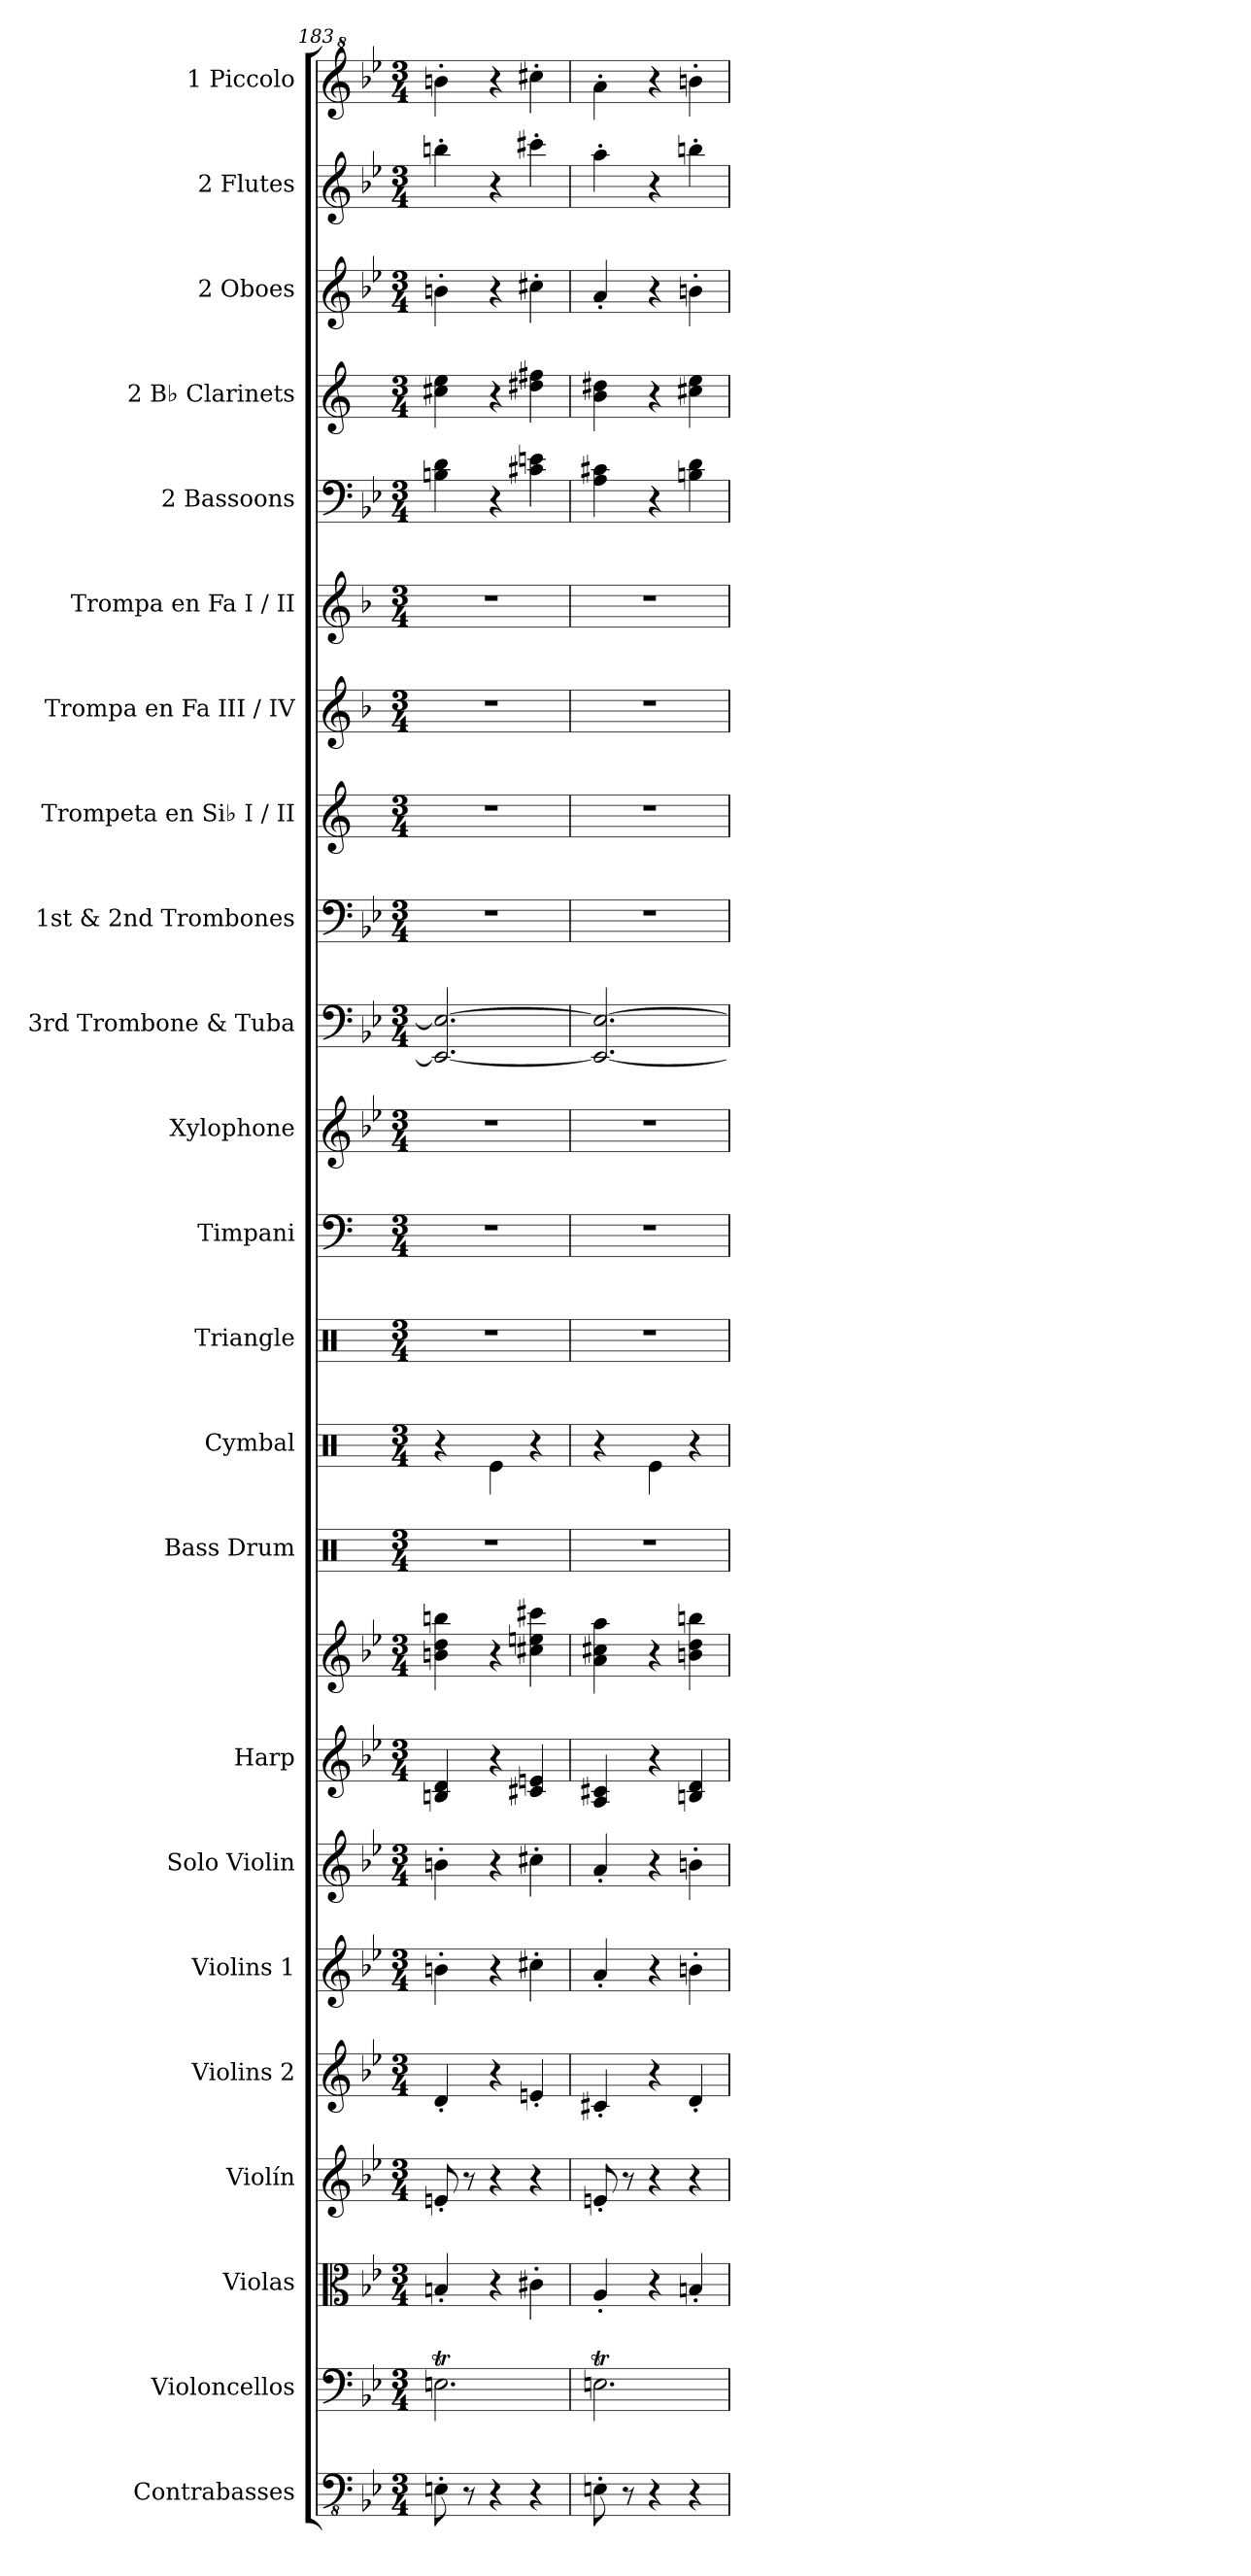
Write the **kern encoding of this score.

**kern	**kern	**kern	**kern	**kern	**kern	**kern	**kern	**kern	**kern	**kern	**kern	**kern	**kern	**kern	**kern	**kern	**kern	**kern	**kern	**kern	**kern	**kern	**kern
*part23	*part22	*part21	*part20	*part19	*part18	*part17	*part16	*part16	*part15	*part14	*part13	*part12	*part11	*part10	*part9	*part8	*part7	*part6	*part5	*part4	*part3	*part2	*part1
*staff24	*staff23	*staff22	*staff21	*staff20	*staff19	*staff18	*staff17	*staff16	*staff15	*staff14	*staff13	*staff12	*staff11	*staff10	*staff9	*staff8	*staff7	*staff6	*staff5	*staff4	*staff3	*staff2	*staff1
*I"Contrabasses	*I"Violoncellos	*I"Violas	*I"Violín	*I"Violins 2	*I"Violins 1	*I"Solo Violin	*I"Harp	*	*I"Bass Drum	*I"Cymbal	*I"Triangle	*I"Timpani	*I"Xylophone	*I"3rd Trombone     &amp; Tuba	*I"1st &amp; 2nd Trombones	*I"Trompeta en Si♭  I / II	*I"Trompa en Fa   III / IV	*I"Trompa en Fa I / II	*I"2 Bassoons	*I"2 B♭ Clarinets	*I"2 Oboes	*I"2 Flutes	*I"1 Piccolo
*I'Cbs.	*I'Vlcs.	*I'Vlas.	*I'Vln.	*I'Vlns. 2	*I'Vlns. 1	*I'S. Vln.	*I'Hrp.	*	*I'B. Dr.	*I'Cym.	*I'Trgl.	*I'Timp.	*I'Xyl.	*I'3rd Trb. &amp; Tba.	*I'1st &amp; 2nd    Trbs.	*I'Tpt. Si♭  I / II	*I'Trmp. Fa   III / IV	*I'Trmp. Fa I / II	*I'2 Bsns.	*I'2 B♭ Cls.	*I'2 Obs.	*I'2 Fls.	*I'1 Picc.
*clefFv4	*clefF4	*clefC3	*clefG2	*clefG2	*clefG2	*clefG2	*clefG2	*clefG2	*clefX	*clefX	*clefX	*clefF4	*clefG2	*clefF4	*clefF4	*clefG2	*clefG2	*clefG2	*clefF4	*clefG2	*clefG2	*clefG2	*clefG^2
*	*	*	*	*	*	*	*	*	*	*	*	*	*ITrd-7c-12	*	*	*ITrd1c2	*ITrd4c7	*ITrd4c7	*	*ITrd1c2	*	*	*ITrd-7c-12
*k[b-e-]	*k[b-e-]	*k[b-e-]	*k[b-e-]	*k[b-e-]	*k[b-e-]	*k[b-e-]	*k[b-e-]	*k[b-e-]	*k[]	*k[]	*k[]	*k[]	*k[b-e-]	*k[b-e-]	*k[b-e-]	*k[b-e-]	*k[b-e-]	*k[b-e-]	*k[b-e-]	*k[b-e-]	*k[b-e-]	*k[b-e-]	*k[b-e-]
*M3/4	*M3/4	*M3/4	*M3/4	*M3/4	*M3/4	*M3/4	*M3/4	*M3/4	*M3/4	*M3/4	*M3/4	*M3/4	*M3/4	*M3/4	*M3/4	*M3/4	*M3/4	*M3/4	*M3/4	*M3/4	*M3/4	*M3/4	*M3/4
=183	=183	=183	=183	=183	=183	=183	=183	=183	=183	=183	=183	=183	=183	=183	=183	=183	=183	=183	=183	=183	=183	=183	=183
8EEn'\	2.Ent\	4Bn'/	8en'/	4d'/	4bn'\	4bn'\	4Bn/ 4d/	4bn\ 4dd\ 4bbn\	2.r	4r	2.r	2.r	2.r	2.EE/_ 2.E/_	2.r	2.r	2.r	2.r	4Bn\ 4d\	4bn\ 4dd\	4bn'\	4bbn'\	4bbbn'\
8r	.	.	8r	.	.	.	.	.	.	.	.	.	.	.	.	.	.	.	.	.	.	.	.
4r	.	4r	4r	4r	4r	4r	4r	4r	.	4Re\	.	.	.	.	.	.	.	.	4r	4r	4r	4r	4r
4r	.	4c#X'\	4r	4en'/	4cc#X'\	4cc#X'\	4c#X/ 4en/	4cc#X\ 4een\ 4ccc#X\	.	4r	.	.	.	.	.	.	.	.	4c#X\ 4en\	4cc#X\ 4een\	4cc#X'\	4ccc#X'\	4cccc#X'\
=184	=184	=184	=184	=184	=184	=184	=184	=184	=184	=184	=184	=184	=184	=184	=184	=184	=184	=184	=184	=184	=184	=184	=184
8EEn'\	2.Ent\	4A'/	8en'/	4c#X'/	4a'/	4a'/	4A/ 4c#X/	4a\ 4cc#X\ 4aa\	2.r	4r	2.r	2.r	2.r	2.EE/_ 2.E/_	2.r	2.r	2.r	2.r	4A\ 4c#X\	4a\ 4cc#X\	4a'/	4aa'\	4aaa'\
8r	.	.	8r	.	.	.	.	.	.	.	.	.	.	.	.	.	.	.	.	.	.	.	.
4r	.	4r	4r	4r	4r	4r	4r	4r	.	4Re\	.	.	.	.	.	.	.	.	4r	4r	4r	4r	4r
4r	.	4Bn'/	4r	4d'/	4bn'\	4bn'\	4Bn/ 4d/	4bn\ 4dd\ 4bbn\	.	4r	.	.	.	.	.	.	.	.	4Bn\ 4d\	4bn\ 4dd\	4bn'\	4bbn'\	4bbbn'\
=	=	=	=	=	=	=	=	=	=	=	=	=	=	=	=	=	=	=	=	=	=	=	=
*-	*-	*-	*-	*-	*-	*-	*-	*-	*-	*-	*-	*-	*-	*-	*-	*-	*-	*-	*-	*-	*-	*-	*-
